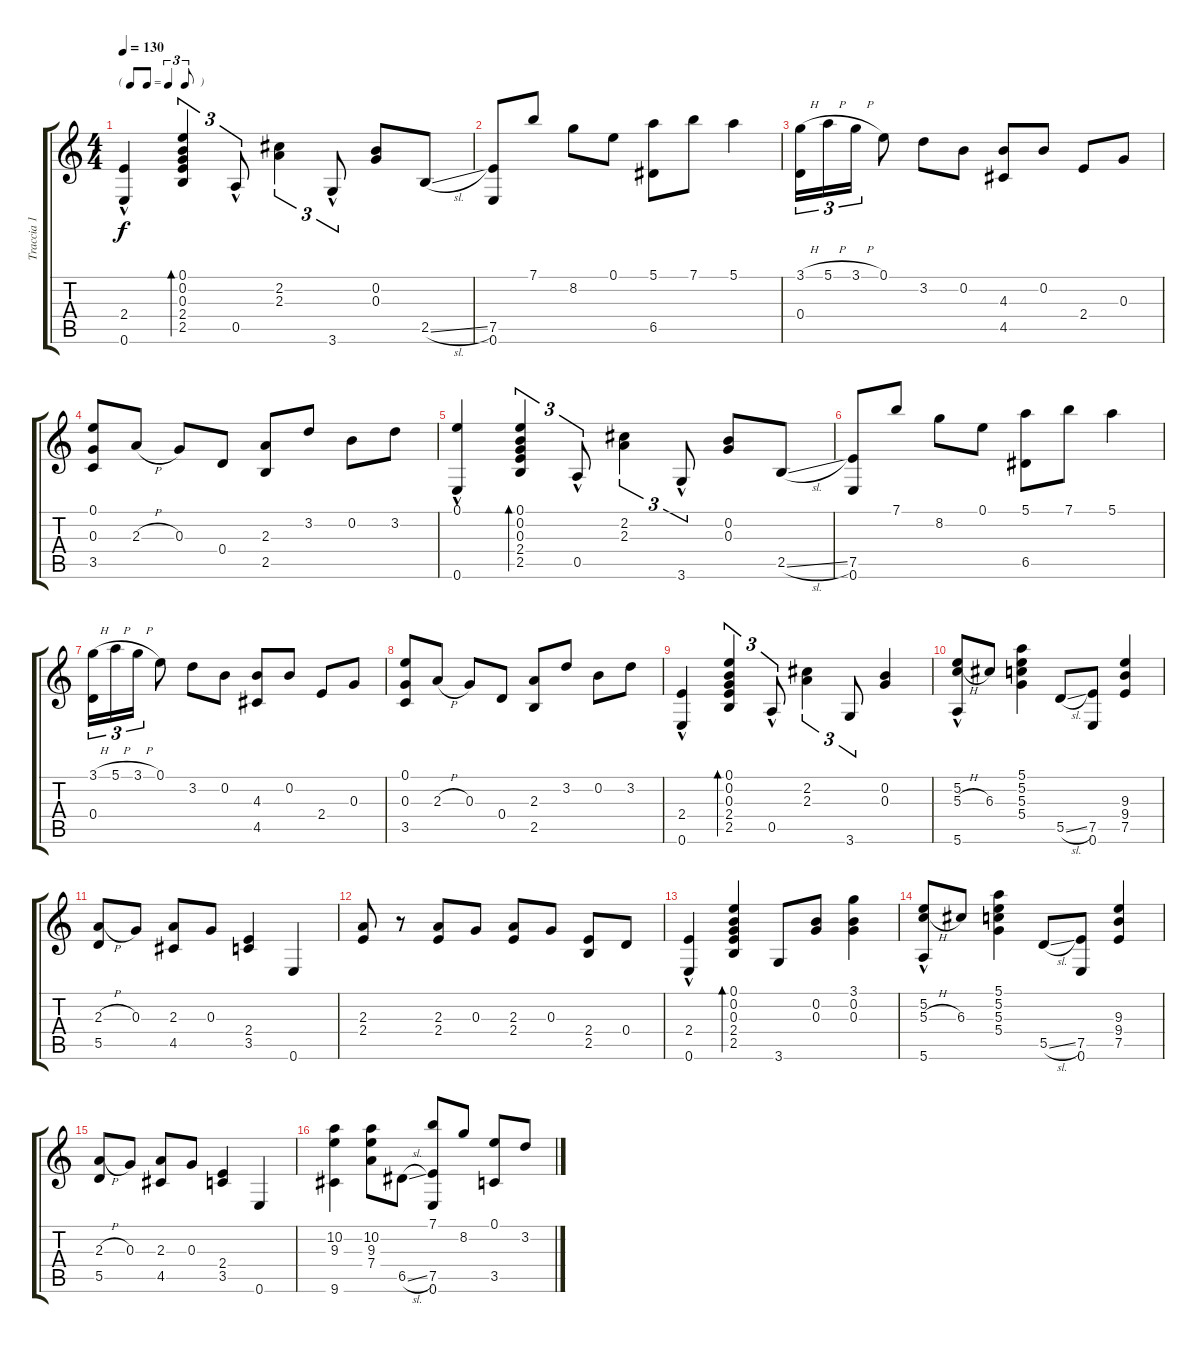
\track ("Traccia 1" "Traccia 1") {instrument acousticguitarnylon}
\staff {score tabs}
\tuning (E4 B3 G3 D3 A2 E2) {hide}
\ts (4 4)
\tf triplet8th
\tempo 130
\clef g2
\ks c
(2.4 0.6{hac}).4{dy f} (0.1 0.2 0.3 2.4 2.5).4{tu (3 2) bd 60} 0.5{hac}.8{tu (3 2)} (2.2 2.3).4{tu (3 2)} 3.6{hac}.8{tu (3 2)} (0.2 0.3).8 2.5{sl}.8 |
(7.5 0.6).8 7.1.8 8.2.8 0.1.8 (5.1 6.5).8 7.1.8 5.1.4 |
(3.1{h} 0.4).16{tu (3 2)} 5.1{h}.16{tu (3 2)} 3.1{h}.16{tu (3 2)} 0.1.8 3.2.8 0.2.8 (4.3 4.5).8 0.2.8 2.4.8 0.3.8 |
(0.1 0.3 3.5).8 2.3{h}.8 0.3.8 0.4.8 (2.3 2.5).8 3.2.8 0.2.8 3.2.8 |
(0.1 0.6{hac}).4 (0.1 0.2 0.3 2.4 2.5).4{tu (3 2) bd 60} 0.5{hac}.8{tu (3 2)} (2.2 2.3).4{tu (3 2)} 3.6{hac}.8{tu (3 2)} (0.2 0.3).8 2.5{sl}.8 |
(7.5 0.6).8 7.1.8 8.2.8 0.1.8 (5.1 6.5).8 7.1.8 5.1.4 |
(3.1{h} 0.4).16{tu (3 2)} 5.1{h}.16{tu (3 2)} 3.1{h}.16{tu (3 2)} 0.1.8 3.2.8 0.2.8 (4.3 4.5).8 0.2.8 2.4.8 0.3.8 |
(0.1 0.3 3.5).8 2.3{h}.8 0.3.8 0.4.8 (2.3 2.5).8 3.2.8 0.2.8 3.2.8 |
(2.4 0.6{hac}).4 (0.1 0.2 0.3 2.4 2.5).4{tu (3 2) bd 60} 0.5{hac}.8{tu (3 2)} (2.2 2.3).4{tu (3 2)} 3.6.8{tu (3 2)} (0.2 0.3).4 |
(5.2 5.3{h} 5.6{hac}).8 6.3.8 (5.1 5.2 5.3 5.4).4 5.5{sl}.8 (7.5 0.6).8 (9.3 9.4 7.5).4 |
(2.3{h} 5.5).8 0.3.8 (2.3 4.5).8 0.3.8 (2.4 3.5).4 0.6.4 |
(2.3 2.4).8 r.8 (2.3 2.4).8 0.3.8 (2.3 2.4).8 0.3.8 (2.4 2.5).8 0.4.8 |
(2.4 0.6{hac}).4 (0.1 0.2 0.3 2.4 2.5).4{bd 60} 3.6.8 (0.2 0.3).8 (3.1 0.2 0.3).4 |
(5.2 5.3{h} 5.6{hac}).8 6.3.8 (5.1 5.2 5.3 5.4).4 5.5{sl}.8 (7.5 0.6).8 (9.3 9.4 7.5).4 |
(2.3{h} 5.5).8 0.3.8 (2.3 4.5).8 0.3.8 (2.4 3.5).4 0.6.4 |
(10.2 9.3 9.6).4 (10.2 9.3 7.4).8 6.5{sl}.8 (7.1 7.5 0.6).8 8.2.8 (0.1 3.5).8 3.2.8
